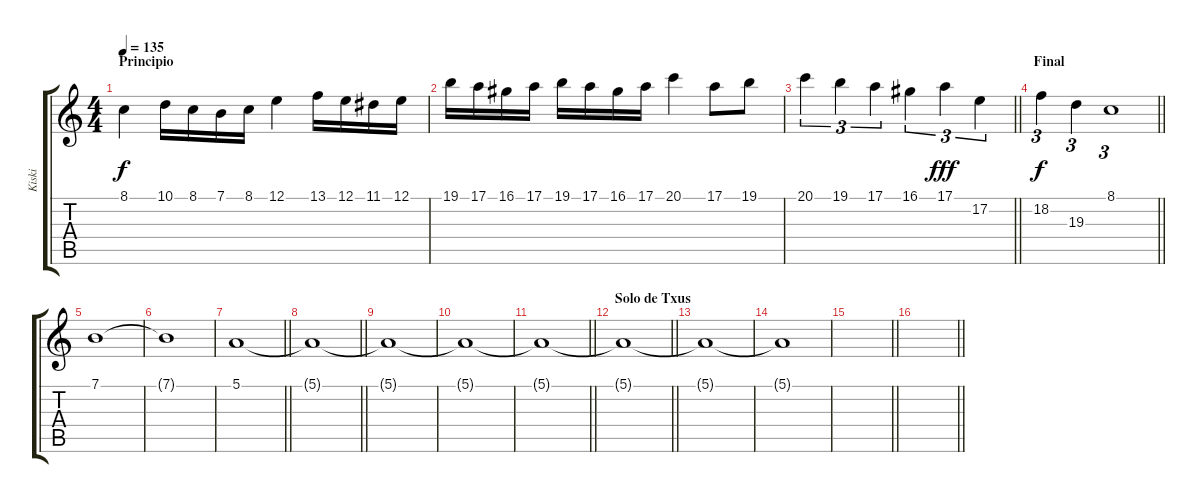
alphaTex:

\track ("Kiski" "Kiski") {instrument harpsichord}
\staff {score tabs}
\tuning (E4 B3 G3 D3 A2 E2) {hide}
\ts (4 4)
\section ("" "Principio")
\tempo 135
\clef g2
\ks c
8.1.4{dy f} 10.1.16 8.1.16 7.1.16 8.1.16 12.1.4 13.1.16 12.1.16 11.1.16 12.1.16 |
19.1.16 17.1.16 16.1.16 17.1.16 19.1.16 17.1.16 16.1.16 17.1.16 20.1.4 17.1.8 19.1.8 |
\barLineRight lightlight
20.1.4{tu (3 2)} 19.1.4{tu (3 2)} 17.1.4{tu (3 2)} 16.1.4{tu (3 2)} 17.1.4{tu (3 2) dy fff} 17.2.4{tu (3 2)} |
\section ("" "Final")
\barLineRight lightlight
18.2.4{tu (3 2) dy f} 19.3.4{tu (3 2)} 8.1.1{tu (3 2)} |
7.1.1 |
7.1{t}.1 |
\barLineRight lightlight
5.1.1 |
\barLineRight lightlight
5.1{t}.1 |
5.1{t}.1 |
5.1{t}.1{volume 4} |
\barLineRight lightlight
5.1{t}.1 |
\section ("" "Solo de Txus")
\barLineRight lightlight
5.1{t}.1 |
5.1{t}.1 |
5.1{t}.1 |
\barLineRight lightlight
|
\barLineRight lightlight
